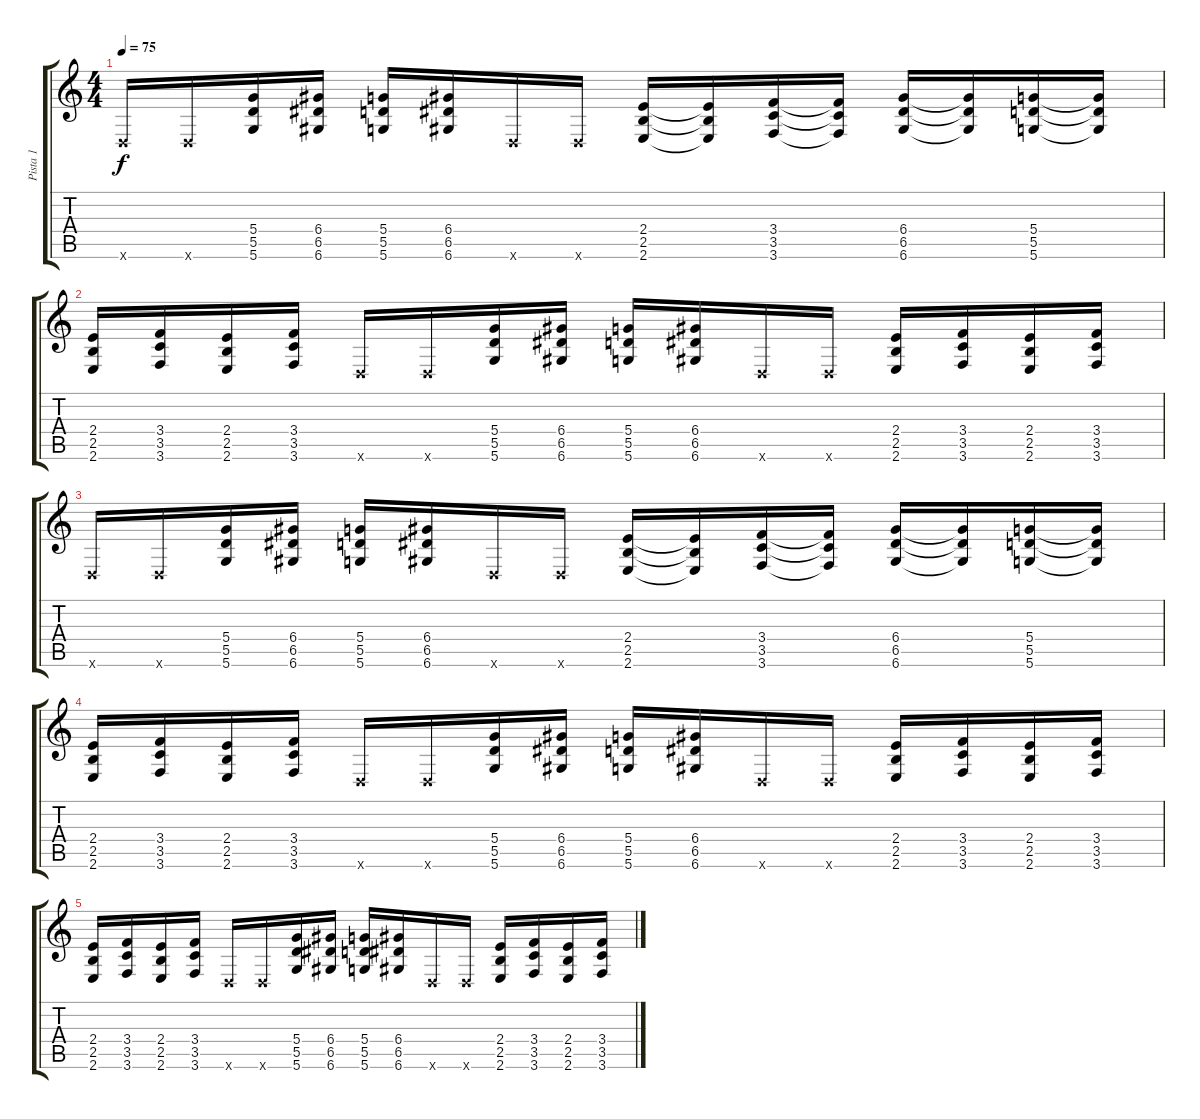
\track ("Pista 1" "Pista 1") {instrument distortionguitar}
\staff {score tabs}
\tuning (E4 B3 G3 D3 A2 D2) {hide}
\ts (4 4)
\tempo 75
\clef g2
\ks c
0.6{x}.16{dy f} 0.6{x}.16 (5.4 5.5 5.6).16 (6.4 6.5 6.6).16 (5.4 5.5 5.6).16 (6.4 6.5 6.6).16 0.6{x}.16 0.6{x}.16 (2.4 2.5 2.6).16 (2.4{t} 2.5{t} 2.6{t}).16 (3.4 3.5 3.6).16 (3.4{t} 3.5{t} 3.6{t}).16 (6.4 6.5 6.6).16 (6.4{t} 6.5{t} 6.6{t}).16 (5.4 5.5 5.6).16 (5.4{t} 5.5{t} 5.6{t}).16 |
(2.4 2.5 2.6).16{volume 12} (3.4 3.5 3.6).16 (2.4 2.5 2.6).16 (3.4 3.5 3.6).16 0.6{x}.16 0.6{x}.16 (5.4 5.5 5.6).16 (6.4 6.5 6.6).16 (5.4 5.5 5.6).16 (6.4 6.5 6.6).16 0.6{x}.16 0.6{x}.16 (2.4 2.5 2.6).16 (3.4 3.5 3.6).16 (2.4 2.5 2.6).16 (3.4 3.5 3.6).16 |
0.6{x}.16 0.6{x}.16{volume 10} (5.4 5.5 5.6).16 (6.4 6.5 6.6).16 (5.4 5.5 5.6).16 (6.4 6.5 6.6).16 0.6{x}.16 0.6{x}.16 (2.4 2.5 2.6).16 (2.4{t} 2.5{t} 2.6{t}).16 (3.4 3.5 3.6).16 (3.4{t} 3.5{t} 3.6{t}).16 (6.4 6.5 6.6).16 (6.4{t} 6.5{t} 6.6{t}).16 (5.4 5.5 5.6).16 (5.4{t} 5.5{t} 5.6{t}).16 |
(2.4 2.5 2.6).16 (3.4 3.5 3.6).16 (2.4 2.5 2.6).16 (3.4 3.5 3.6).16{volume 6} 0.6{x}.16 0.6{x}.16 (5.4 5.5 5.6).16 (6.4 6.5 6.6).16 (5.4 5.5 5.6).16 (6.4 6.5 6.6).16 0.6{x}.16 0.6{x}.16 (2.4 2.5 2.6).16 (3.4 3.5 3.6).16 (2.4 2.5 2.6).16 (3.4 3.5 3.6).16 |
(2.4 2.5 2.6).16{volume 3} (3.4 3.5 3.6).16 (2.4 2.5 2.6).16 (3.4 3.5 3.6).16 0.6{x}.16 0.6{x}.16 (5.4 5.5 5.6).16 (6.4 6.5 6.6).16 (5.4 5.5 5.6).16 (6.4 6.5 6.6).16 0.6{x}.16 0.6{x}.16 (2.4 2.5 2.6).16 (3.4 3.5 3.6).16 (2.4 2.5 2.6).16 (3.4 3.5 3.6).16
